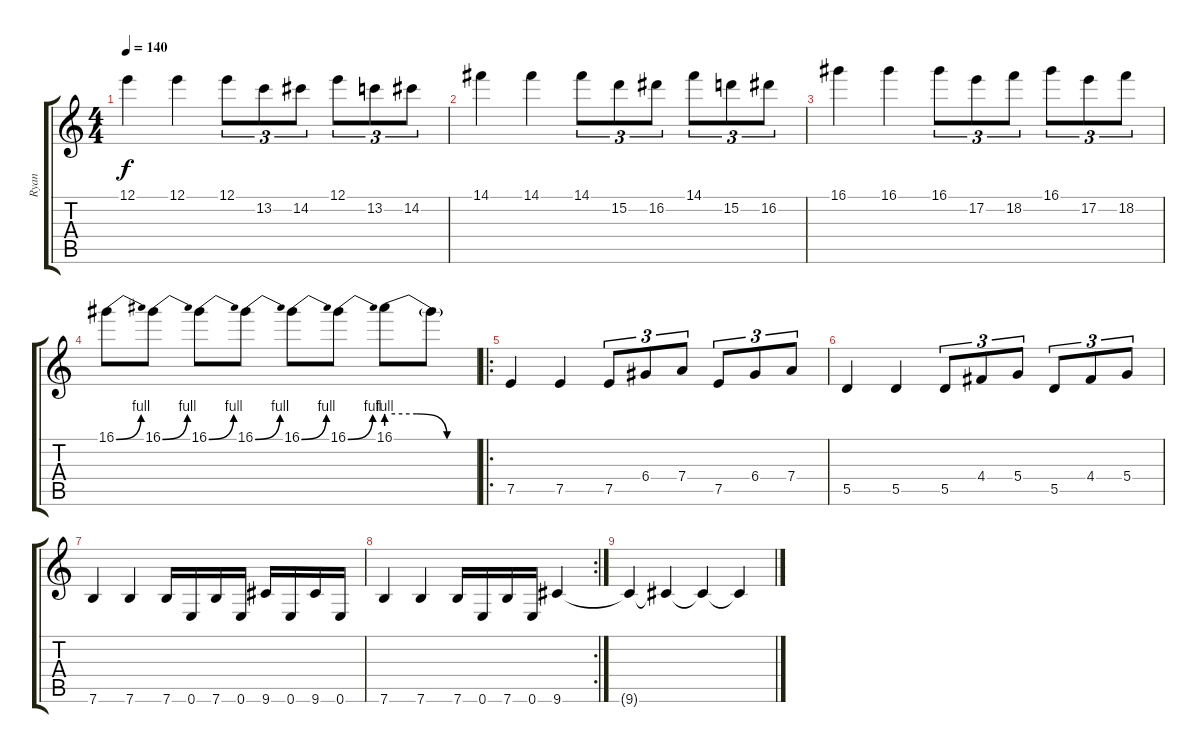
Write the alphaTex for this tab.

\track ("Ryan" "Ryan") {instrument distortionguitar}
\staff {score tabs}
\tuning (E4 B3 G3 D3 A2 E2) {hide}
\ts (4 4)
\tempo 140
\clef g2
\ks c
12.1.4{dy f instrument distortionguitar} 12.1.4 12.1.8{tu (3 2)} 13.2.8{tu (3 2)} 14.2.8{tu (3 2)} 12.1.8{tu (3 2)} 13.2.8{tu (3 2)} 14.2.8{tu (3 2)} |
14.1.4 14.1.4 14.1.8{tu (3 2)} 15.2.8{tu (3 2)} 16.2.8{tu (3 2)} 14.1.8{tu (3 2)} 15.2.8{tu (3 2)} 16.2.8{tu (3 2)} |
16.1.4 16.1.4 16.1.8{tu (3 2)} 17.2.8{tu (3 2)} 18.2.8{tu (3 2)} 16.1.8{tu (3 2)} 17.2.8{tu (3 2)} 18.2.8{tu (3 2)} |
16.1{be (bend 0 0 60 4)}.8 16.1{be (bend 0 0 60 4)}.8 16.1{be (bend 0 0 60 4)}.8 16.1{be (bend 0 0 60 4)}.8 16.1{be (bend 0 0 60 4)}.8 16.1{be (bend 0 0 60 4)}.8 16.1{be (custom 0 4 20 4 40 0 60 0)}.8 16.1{t}.8 |
\ro
7.5.4 7.5.4 7.5.8{tu (3 2)} 6.4.8{tu (3 2)} 7.4.8{tu (3 2)} 7.5.8{tu (3 2)} 6.4.8{tu (3 2)} 7.4.8{tu (3 2)} |
5.5.4 5.5.4 5.5.8{tu (3 2)} 4.4.8{tu (3 2)} 5.4.8{tu (3 2)} 5.5.8{tu (3 2)} 4.4.8{tu (3 2)} 5.4.8{tu (3 2)} |
7.6.4 7.6.4 7.6.16 0.6.16 7.6.16 0.6.16 9.6.16 0.6.16 9.6.16 0.6.16 |
\rc 2
7.6.4 7.6.4 7.6.16 0.6.16 7.6.16 0.6.16 9.6.4 |
9.6{t}.4 9.6{t}.4 9.6{t}.4 9.6{t}.4
